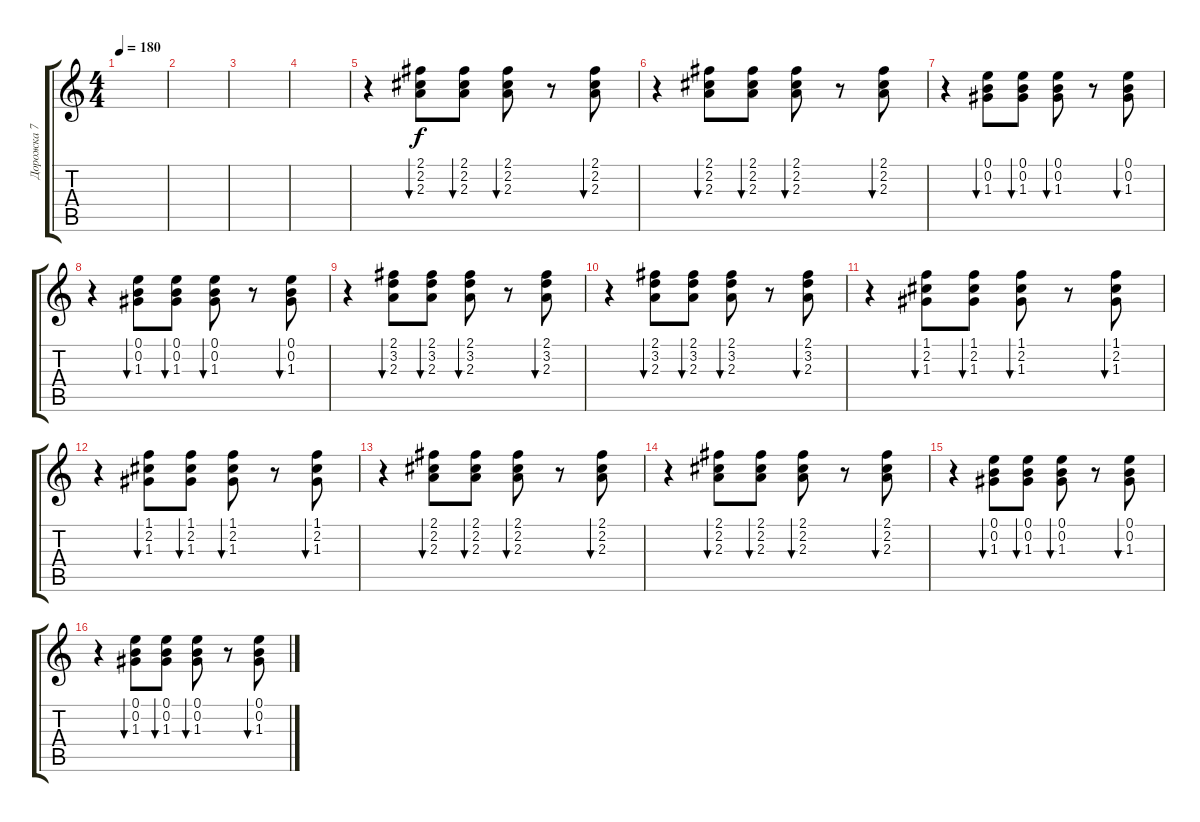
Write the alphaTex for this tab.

\track ("Дорожка 7" "Дорожка 7") {instrument electricguitarjazz}
\staff {score tabs}
\tuning (E4 B3 G3 D3 A2 E2) {hide}
\ts (4 4)
\tempo 180
\clef g2
\ks c
|
|
|
|
r.4 (2.1 2.2 2.3).8{bu 60} (2.1 2.2 2.3).8{bu 60} (2.1 2.2 2.3).8{bu 60} r.8 (2.1 2.2 2.3).8{bu 60} |
r.4 (2.1 2.2 2.3).8{bu 60} (2.1 2.2 2.3).8{bu 60} (2.1 2.2 2.3).8{bu 60} r.8 (2.1 2.2 2.3).8{bu 60} |
r.4 (0.1 0.2 1.3).8{bu 60} (0.1 0.2 1.3).8{bu 60} (0.1 0.2 1.3).8{bu 60} r.8 (0.1 0.2 1.3).8{bu 60} |
r.4 (0.1 0.2 1.3).8{bu 60} (0.1 0.2 1.3).8{bu 60} (0.1 0.2 1.3).8{bu 60} r.8 (0.1 0.2 1.3).8{bu 60} |
r.4 (2.1 3.2 2.3).8{bu 60} (2.1 3.2 2.3).8{bu 60} (2.1 3.2 2.3).8{bu 60} r.8 (2.1 3.2 2.3).8{bu 60} |
r.4 (2.1 3.2 2.3).8{bu 60} (2.1 3.2 2.3).8{bu 60} (2.1 3.2 2.3).8{bu 60} r.8 (2.1 3.2 2.3).8{bu 60} |
r.4 (1.1 2.2 1.3).8{bu 60} (1.1 2.2 1.3).8{bu 60} (1.1 2.2 1.3).8{bu 60} r.8 (1.1 2.2 1.3).8{bu 60} |
r.4 (1.1 2.2 1.3).8{bu 60} (1.1 2.2 1.3).8{bu 60} (1.1 2.2 1.3).8{bu 60} r.8 (1.1 2.2 1.3).8{bu 60} |
r.4 (2.1 2.2 2.3).8{bu 60} (2.1 2.2 2.3).8{bu 60} (2.1 2.2 2.3).8{bu 60} r.8 (2.1 2.2 2.3).8{bu 60} |
r.4 (2.1 2.2 2.3).8{bu 60} (2.1 2.2 2.3).8{bu 60} (2.1 2.2 2.3).8{bu 60} r.8 (2.1 2.2 2.3).8{bu 60} |
r.4 (0.1 0.2 1.3).8{bu 60} (0.1 0.2 1.3).8{bu 60} (0.1 0.2 1.3).8{bu 60} r.8 (0.1 0.2 1.3).8{bu 60} |
r.4 (0.1 0.2 1.3).8{bu 60} (0.1 0.2 1.3).8{bu 60} (0.1 0.2 1.3).8{bu 60} r.8 (0.1 0.2 1.3).8{bu 60}
